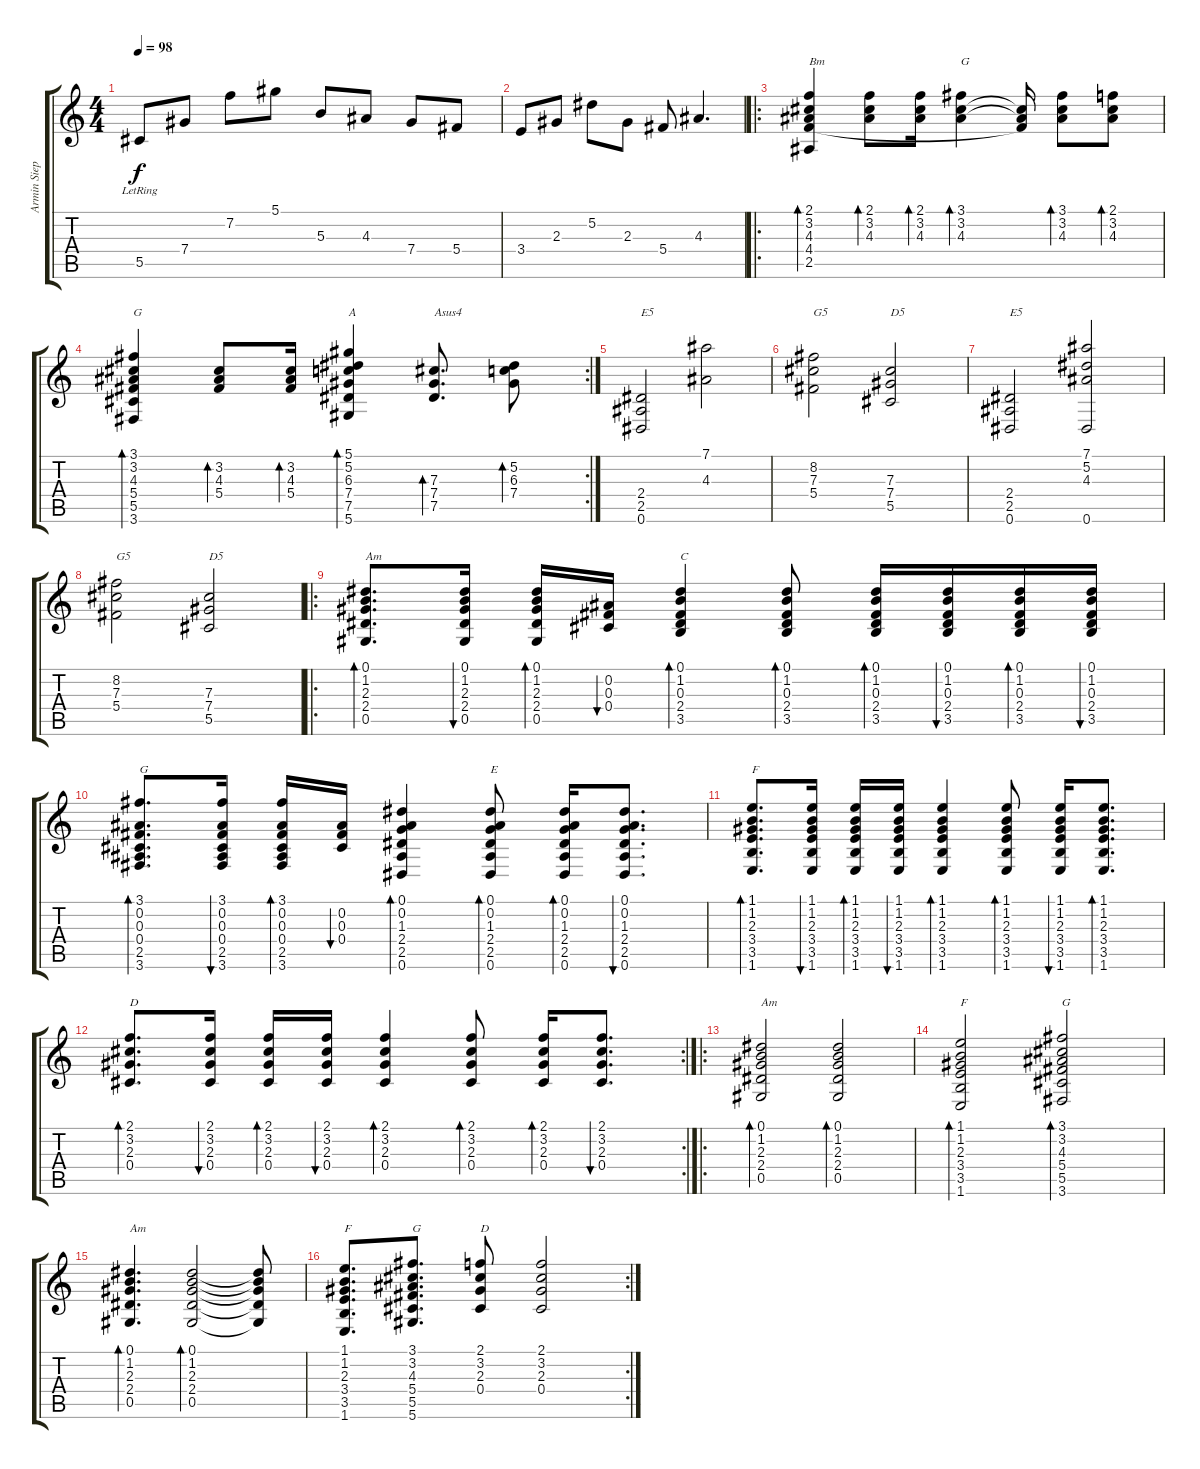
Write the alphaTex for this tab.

\track ("Armin Siepen" "Armin Siep") {instrument acousticguitarsteel}
\staff {score tabs}
\tuning (Eb4 Bb3 Gb3 Db3 Ab2 Eb2) {hide}
\ts (4 4)
\tempo 98
\clef g2
\ks c
5.5{lr}.8{dy f} 7.4.8 7.2.8 5.1.8 5.3.8 4.3.8 7.4.8 5.4.8 |
3.4.8 2.3.8 5.2.8 2.3.8 5.4.8 4.3.4{d} |
\ro
(2.1 3.2 4.3 4.4 2.5).4{bd 120 txt "Bm"} (2.1 3.2 4.3).8{bd 60} (2.1 3.2 4.3).16{bd 60} (3.1 3.2 4.3).4{bd 120 txt "G"} (3.2{t} 4.3{t} 4.4{t}).16 (3.1 3.2 4.3).8{bd 60} (2.1 3.2 4.3).8{bd 60} |
\rc 2
(3.1 3.2 4.3 5.4 5.5 3.6).4{bd 60 txt "G"} (3.2 4.3 5.4).8{bd 60} (3.2 4.3 5.4).16{bd 60} (5.1 5.2 6.3 7.4 7.5 5.6).4{bd 60 txt "A"} (7.3 7.4 7.5).8{d bd 60 txt "Asus4"} (5.2 6.3 7.4).8{bd 60} |
(2.4 2.5 0.6).2{txt "E5"} (7.1 4.3).2 |
(8.2 7.3 5.4).2{txt "G5"} (7.3 7.4 5.5).2{txt "D5"} |
(2.4 2.5 0.6).2{txt "E5"} (7.1 5.2 4.3 0.6).2 |
(8.2 7.3 5.4).2{txt "G5"} (7.3 7.4 5.5).2{txt "D5"} |
\ro
(0.1 1.2 2.3 2.4 0.5).8{d bd 60 txt "Am"} (0.1 1.2 2.3 2.4 0.5).16{bu 60} (0.1 1.2 2.3 2.4 0.5).16{bd 30} (0.2 0.3 0.4).16{bu 30} (0.1 1.2 0.3 2.4 3.5).4{bd 60 txt "C"} (0.1 1.2 0.3 2.4 3.5).8{bd 60} (0.1 1.2 0.3 2.4 3.5).16{bd 30} (0.1 1.2 0.3 2.4 3.5).16{bu 30} (0.1 1.2 0.3 2.4 3.5).16{bd 30} (0.1 1.2 0.3 2.4 3.5).16{bu 30} |
(3.1 0.2 0.3 0.4 2.5 3.6).8{d bd 60 txt "G"} (3.1 0.2 0.3 0.4 2.5 3.6).16{bu 30} (3.1 0.2 0.3 0.4 2.5 3.6).16{bd 30} (0.2 0.3 0.4).16{bu 30} (0.1 0.2 1.3 2.4 2.5 0.6).4{bd 60} (0.1 0.2 1.3 2.4 2.5 0.6).8{bd 60 txt "E"} (0.1 0.2 1.3 2.4 2.5 0.6).16{bd 30} (0.1 0.2 1.3 2.4 2.5 0.6).8{d bu 30} |
(1.1 1.2 2.3 3.4 3.5 1.6).8{d bd 60 txt "F"} (1.1 1.2 2.3 3.4 3.5 1.6).16{bu 30} (1.1 1.2 2.3 3.4 3.5 1.6).16{bd 30} (1.1 1.2 2.3 3.4 3.5 1.6).16{bu 30} (1.1 1.2 2.3 3.4 3.5 1.6).4{bd 30} (1.1 1.2 2.3 3.4 3.5 1.6).8{bd 30} (1.1 1.2 2.3 3.4 3.5 1.6).16{bu 30} (1.1 1.2 2.3 3.4 3.5 1.6).8{d bd 30} |
\rc 2
(2.1 3.2 2.3 0.4).8{d bd 60 txt "D"} (2.1 3.2 2.3 0.4).16{bu 60} (2.1 3.2 2.3 0.4).16{bd 60} (2.1 3.2 2.3 0.4).16{bu 60} (2.1 3.2 2.3 0.4).4{bd 60} (2.1 3.2 2.3 0.4).8{bd 30} (2.1 3.2 2.3 0.4).16{bd 30} (2.1 3.2 2.3 0.4).8{d bu 30} |
\ro
(0.1 1.2 2.3 2.4 0.5).2{bd 120 txt "Am"} (0.1 1.2 2.3 2.4 0.5).2{bd 120} |
(1.1 1.2 2.3 3.4 3.5 1.6).2{bd 120 txt "F"} (3.1 3.2 4.3 5.4 5.5 3.6).2{bd 120 txt "G"} |
(0.1 1.2 2.3 2.4 0.5).4{d bd 120 txt "Am"} (0.1 1.2 2.3 2.4 0.5).2{bd 120} (0.1{t} 1.2{t} 2.3{t} 2.4{t} 0.5{t}).8 |
\rc 2
(1.1 1.2 2.3 3.4 3.5 1.6).8{d txt "F"} (3.1 3.2 4.3 5.4 5.5 5.6).8{d txt "G"} (2.1 3.2 2.3 0.4).8{txt "D"} (2.1 3.2 2.3 0.4).2
